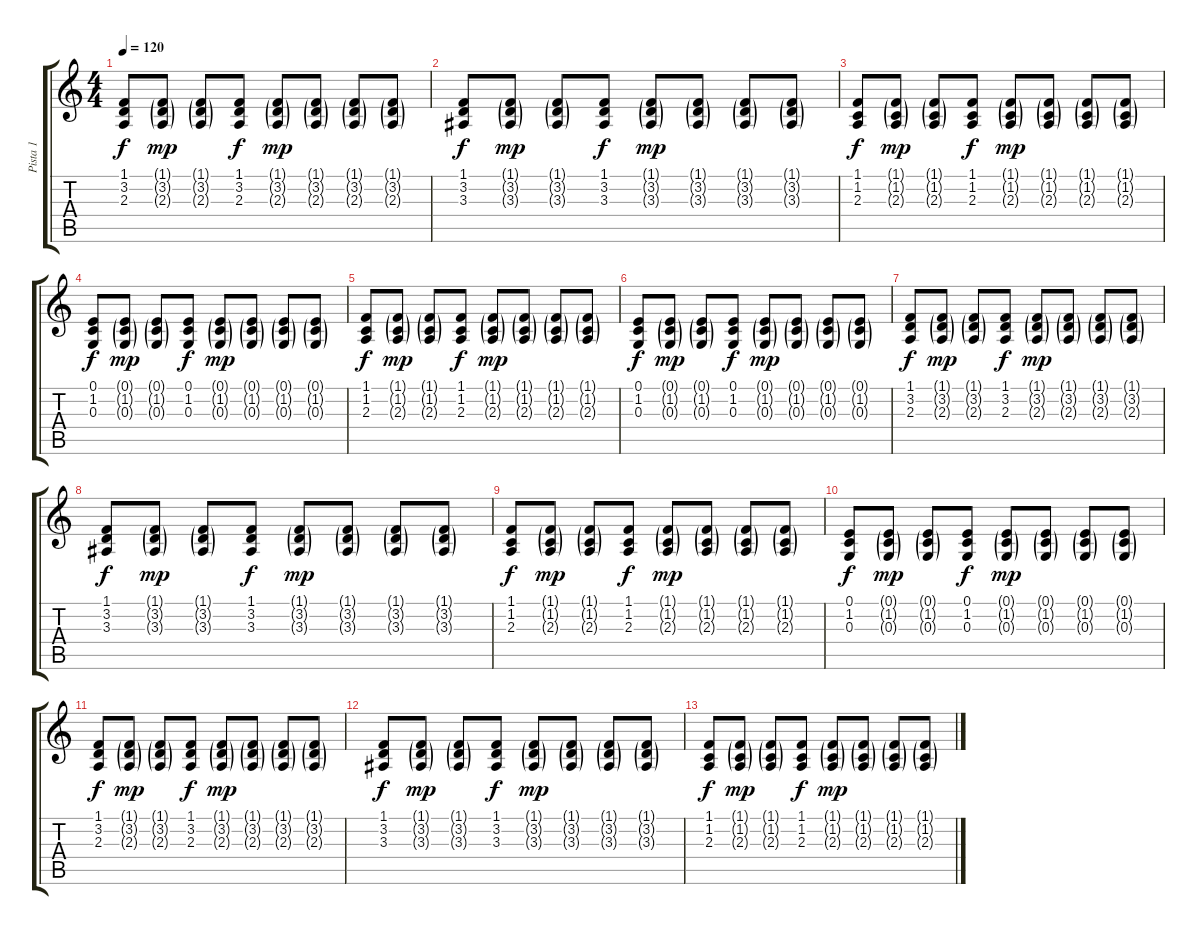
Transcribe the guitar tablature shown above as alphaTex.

\track ("Pista 1" "Pista 1") {instrument fx4atmosphere}
\staff {score tabs}
\tuning (E4 B3 G3 D3 A2 E2) {hide}
\ts (4 4)
\tempo 120
\clef g2
\ks c
(1.1 3.2 2.3).8{dy f} (1.1{g} 3.2{g} 2.3{g}).8{dy mp} (1.1{g} 3.2{g} 2.3{g}).8 (1.1 3.2 2.3).8{dy f} (1.1{g} 3.2{g} 2.3{g}).8{dy mp} (1.1{g} 3.2{g} 2.3{g}).8 (1.1{g} 3.2{g} 2.3{g}).8 (1.1{g} 3.2{g} 2.3{g}).8 |
(1.1 3.2 3.3).8{dy f} (1.1{g} 3.2{g} 3.3{g}).8{dy mp} (1.1{g} 3.2{g} 3.3{g}).8 (1.1 3.2 3.3).8{dy f} (1.1{g} 3.2{g} 3.3{g}).8{dy mp} (1.1{g} 3.2{g} 3.3{g}).8 (1.1{g} 3.2{g} 3.3{g}).8 (1.1{g} 3.2{g} 3.3{g}).8 |
(1.1 1.2 2.3).8{dy f} (1.1{g} 1.2{g} 2.3{g}).8{dy mp} (1.1{g} 1.2{g} 2.3{g}).8 (1.1 1.2 2.3).8{dy f} (1.1{g} 1.2{g} 2.3{g}).8{dy mp} (1.1{g} 1.2{g} 2.3{g}).8 (1.1{g} 1.2{g} 2.3{g}).8 (1.1{g} 1.2{g} 2.3{g}).8 |
(0.1 1.2 0.3).8{dy f} (0.1{g} 1.2{g} 0.3{g}).8{dy mp} (0.1{g} 1.2{g} 0.3{g}).8 (0.1 1.2 0.3).8{dy f} (0.1{g} 1.2{g} 0.3{g}).8{dy mp} (0.1{g} 1.2{g} 0.3{g}).8 (0.1{g} 1.2{g} 0.3{g}).8 (0.1{g} 1.2{g} 0.3{g}).8 |
(1.1 1.2 2.3).8{dy f} (1.1{g} 1.2{g} 2.3{g}).8{dy mp} (1.1{g} 1.2{g} 2.3{g}).8 (1.1 1.2 2.3).8{dy f} (1.1{g} 1.2{g} 2.3{g}).8{dy mp} (1.1{g} 1.2{g} 2.3{g}).8 (1.1{g} 1.2{g} 2.3{g}).8 (1.1{g} 1.2{g} 2.3{g}).8 |
(0.1 1.2 0.3).8{dy f} (0.1{g} 1.2{g} 0.3{g}).8{dy mp} (0.1{g} 1.2{g} 0.3{g}).8 (0.1 1.2 0.3).8{dy f} (0.1{g} 1.2{g} 0.3{g}).8{dy mp} (0.1{g} 1.2{g} 0.3{g}).8 (0.1{g} 1.2{g} 0.3{g}).8 (0.1{g} 1.2{g} 0.3{g}).8 |
(1.1 3.2 2.3).8{dy f} (1.1{g} 3.2{g} 2.3{g}).8{dy mp} (1.1{g} 3.2{g} 2.3{g}).8 (1.1 3.2 2.3).8{dy f} (1.1{g} 3.2{g} 2.3{g}).8{dy mp} (1.1{g} 3.2{g} 2.3{g}).8 (1.1{g} 3.2{g} 2.3{g}).8 (1.1{g} 3.2{g} 2.3{g}).8 |
(1.1 3.2 3.3).8{dy f} (1.1{g} 3.2{g} 3.3{g}).8{dy mp} (1.1{g} 3.2{g} 3.3{g}).8 (1.1 3.2 3.3).8{dy f} (1.1{g} 3.2{g} 3.3{g}).8{dy mp} (1.1{g} 3.2{g} 3.3{g}).8 (1.1{g} 3.2{g} 3.3{g}).8 (1.1{g} 3.2{g} 3.3{g}).8 |
(1.1 1.2 2.3).8{dy f} (1.1{g} 1.2{g} 2.3{g}).8{dy mp} (1.1{g} 1.2{g} 2.3{g}).8 (1.1 1.2 2.3).8{dy f} (1.1{g} 1.2{g} 2.3{g}).8{dy mp} (1.1{g} 1.2{g} 2.3{g}).8 (1.1{g} 1.2{g} 2.3{g}).8 (1.1{g} 1.2{g} 2.3{g}).8 |
(0.1 1.2 0.3).8{dy f} (0.1{g} 1.2{g} 0.3{g}).8{dy mp} (0.1{g} 1.2{g} 0.3{g}).8 (0.1 1.2 0.3).8{dy f} (0.1{g} 1.2{g} 0.3{g}).8{dy mp} (0.1{g} 1.2{g} 0.3{g}).8 (0.1{g} 1.2{g} 0.3{g}).8 (0.1{g} 1.2{g} 0.3{g}).8 |
(1.1 3.2 2.3).8{dy f} (1.1{g} 3.2{g} 2.3{g}).8{dy mp} (1.1{g} 3.2{g} 2.3{g}).8 (1.1 3.2 2.3).8{dy f} (1.1{g} 3.2{g} 2.3{g}).8{dy mp} (1.1{g} 3.2{g} 2.3{g}).8 (1.1{g} 3.2{g} 2.3{g}).8 (1.1{g} 3.2{g} 2.3{g}).8 |
(1.1 3.2 3.3).8{dy f} (1.1{g} 3.2{g} 3.3{g}).8{dy mp} (1.1{g} 3.2{g} 3.3{g}).8 (1.1 3.2 3.3).8{dy f} (1.1{g} 3.2{g} 3.3{g}).8{dy mp} (1.1{g} 3.2{g} 3.3{g}).8 (1.1{g} 3.2{g} 3.3{g}).8 (1.1{g} 3.2{g} 3.3{g}).8 |
(1.1 1.2 2.3).8{dy f} (1.1{g} 1.2{g} 2.3{g}).8{dy mp} (1.1{g} 1.2{g} 2.3{g}).8 (1.1 1.2 2.3).8{dy f} (1.1{g} 1.2{g} 2.3{g}).8{dy mp} (1.1{g} 1.2{g} 2.3{g}).8 (1.1{g} 1.2{g} 2.3{g}).8 (1.1{g} 1.2{g} 2.3{g}).8
